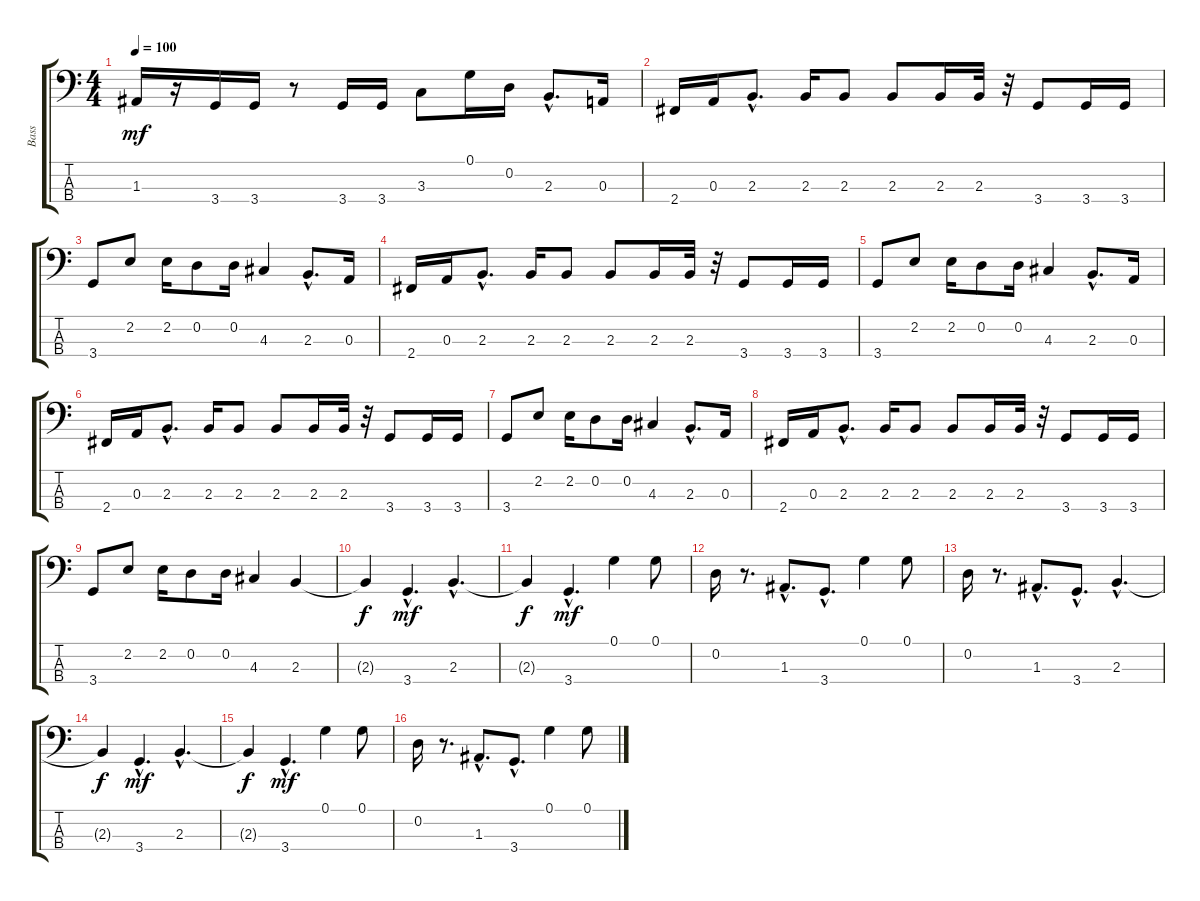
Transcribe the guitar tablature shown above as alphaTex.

\track ("Bass" "Bass") {instrument electricbassfinger}
\staff {score tabs}
\tuning (G2 D2 A1 E1) {hide}
\ts (4 4)
\tempo 100
\clef f4
\ks c
1.3.16{dy mf} r.16 3.4.16 3.4.16 r.8 3.4.16 3.4.16 3.3.8 0.1.16 0.2.16 2.3{hac}.8{d} 0.3.16 |
2.4.16 0.3.16 2.3{hac}.8{d} 2.3.16 2.3.8 2.3.8 2.3.16 2.3.32 r.32 3.4.8 3.4.16 3.4.16 |
3.4.8 2.2.8 2.2.16 0.2.8 0.2.16 4.3.4 2.3{hac}.8{d} 0.3.16 |
2.4.16 0.3.16 2.3{hac}.8{d} 2.3.16 2.3.8 2.3.8 2.3.16 2.3.32 r.32 3.4.8 3.4.16 3.4.16 |
3.4.8 2.2.8 2.2.16 0.2.8 0.2.16 4.3.4 2.3{hac}.8{d} 0.3.16 |
2.4.16 0.3.16 2.3{hac}.8{d} 2.3.16 2.3.8 2.3.8 2.3.16 2.3.32 r.32 3.4.8 3.4.16 3.4.16 |
3.4.8 2.2.8 2.2.16 0.2.8 0.2.16 4.3.4 2.3{hac}.8{d} 0.3.16 |
2.4.16 0.3.16 2.3{hac}.8{d} 2.3.16 2.3.8 2.3.8 2.3.16 2.3.32 r.32 3.4.8 3.4.16 3.4.16 |
3.4.8 2.2.8 2.2.16 0.2.8 0.2.16 4.3.4 2.3.4 |
2.3{t}.4{dy f} 3.4{hac}.4{d dy mf} 2.3{hac}.4{d} |
2.3{t}.4{dy f} 3.4{hac}.4{d dy mf} 0.1.4 0.1.8 |
0.2.16 r.8{d} 1.3{hac}.8{d} 3.4{hac}.8{d} 0.1.4 0.1.8 |
0.2.16 r.8{d} 1.3{hac}.8{d} 3.4{hac}.8{d} 2.3{hac}.4{d} |
2.3{t}.4{dy f} 3.4{hac}.4{d dy mf} 2.3{hac}.4{d} |
2.3{t}.4{dy f} 3.4{hac}.4{d dy mf} 0.1.4 0.1.8 |
0.2.16 r.8{d} 1.3{hac}.8{d} 3.4{hac}.8{d} 0.1.4 0.1.8
